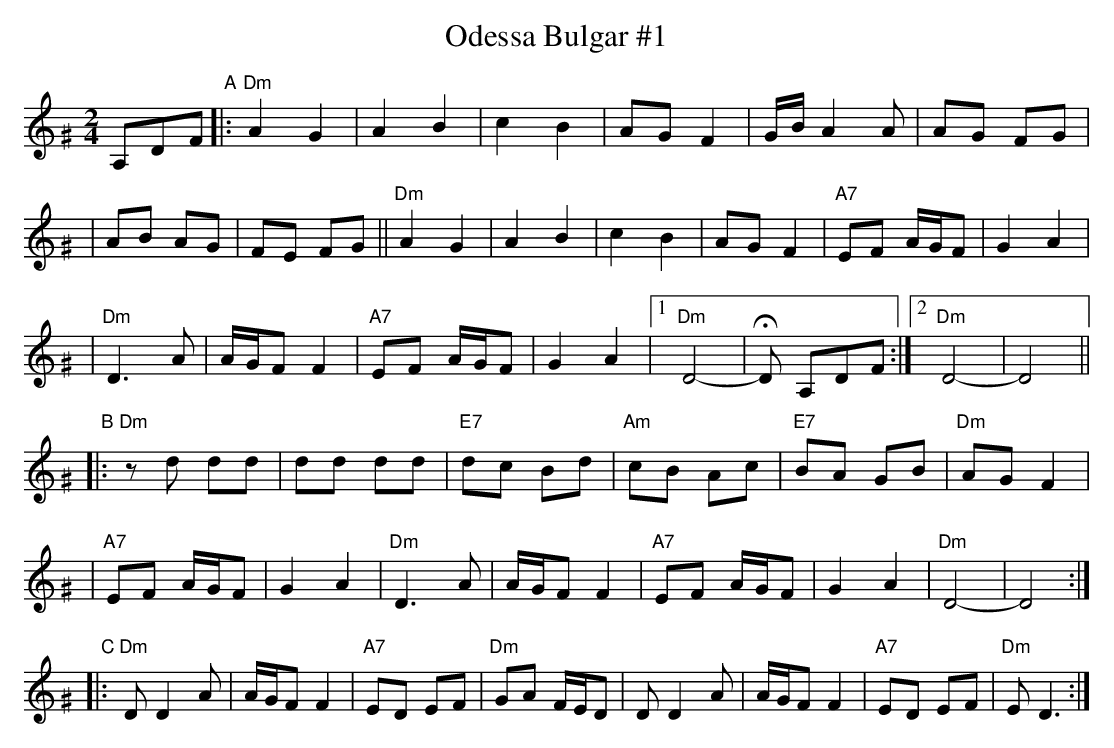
X:1
T: Odessa Bulgar #1
M: 2/4
L: 1/8
K: Ddor^G
A,DF "A"\
|: "Dm"A2 G2 | A2 B2 | c2 B2 | AG F2 | G/B/A2 A | AG FG |
| AB AG | FE FG || "Dm"A2 G2 | A2 B2 | c2 B2 | AG F2 | "A7"EF A/G/F | G2 A2 |
| "Dm"D3 A | A/G/F F2 | "A7"EF A/G/F | G2 A2 |1 "Dm"D4- | HD A,DF :|2 "Dm"D4- | D4 ||
"B"\
|: "Dm"zd dd | dd dd | "E7"dc Bd | "Am"cB Ac | "E7"BA GB | "Dm"AG F2 |
| "A7"EF A/G/F | G2 A2 | "Dm"D3 A | A/G/F F2 | "A7"EF A/G/F | G2 A2 | "Dm"D4- | D4 :|
"C"\
|: "Dm"D D2 A | A/G/F F2 | "A7"ED EF | "Dm"GA F/E/D \
| D D2 A | A/G/F F2 | "A7"ED EF | "Dm"E D3 :|
